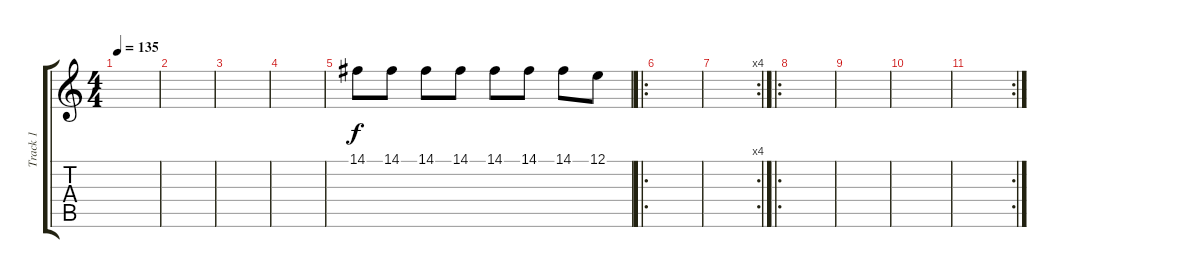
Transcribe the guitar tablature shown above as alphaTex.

\track ("Track 1" "Track 1") {instrument brightacousticpiano}
\staff {score tabs}
\tuning (E4 B3 G3 D3 A2 E2) {hide}
\ts (4 4)
\tempo 135
\clef g2
\ks c
|
|
|
|
14.1.8 14.1.8 14.1.8 14.1.8 14.1.8 14.1.8 14.1.8 12.1.8 |
\ro
|
\rc 4
|
\ro
|
|
|
\rc 2
